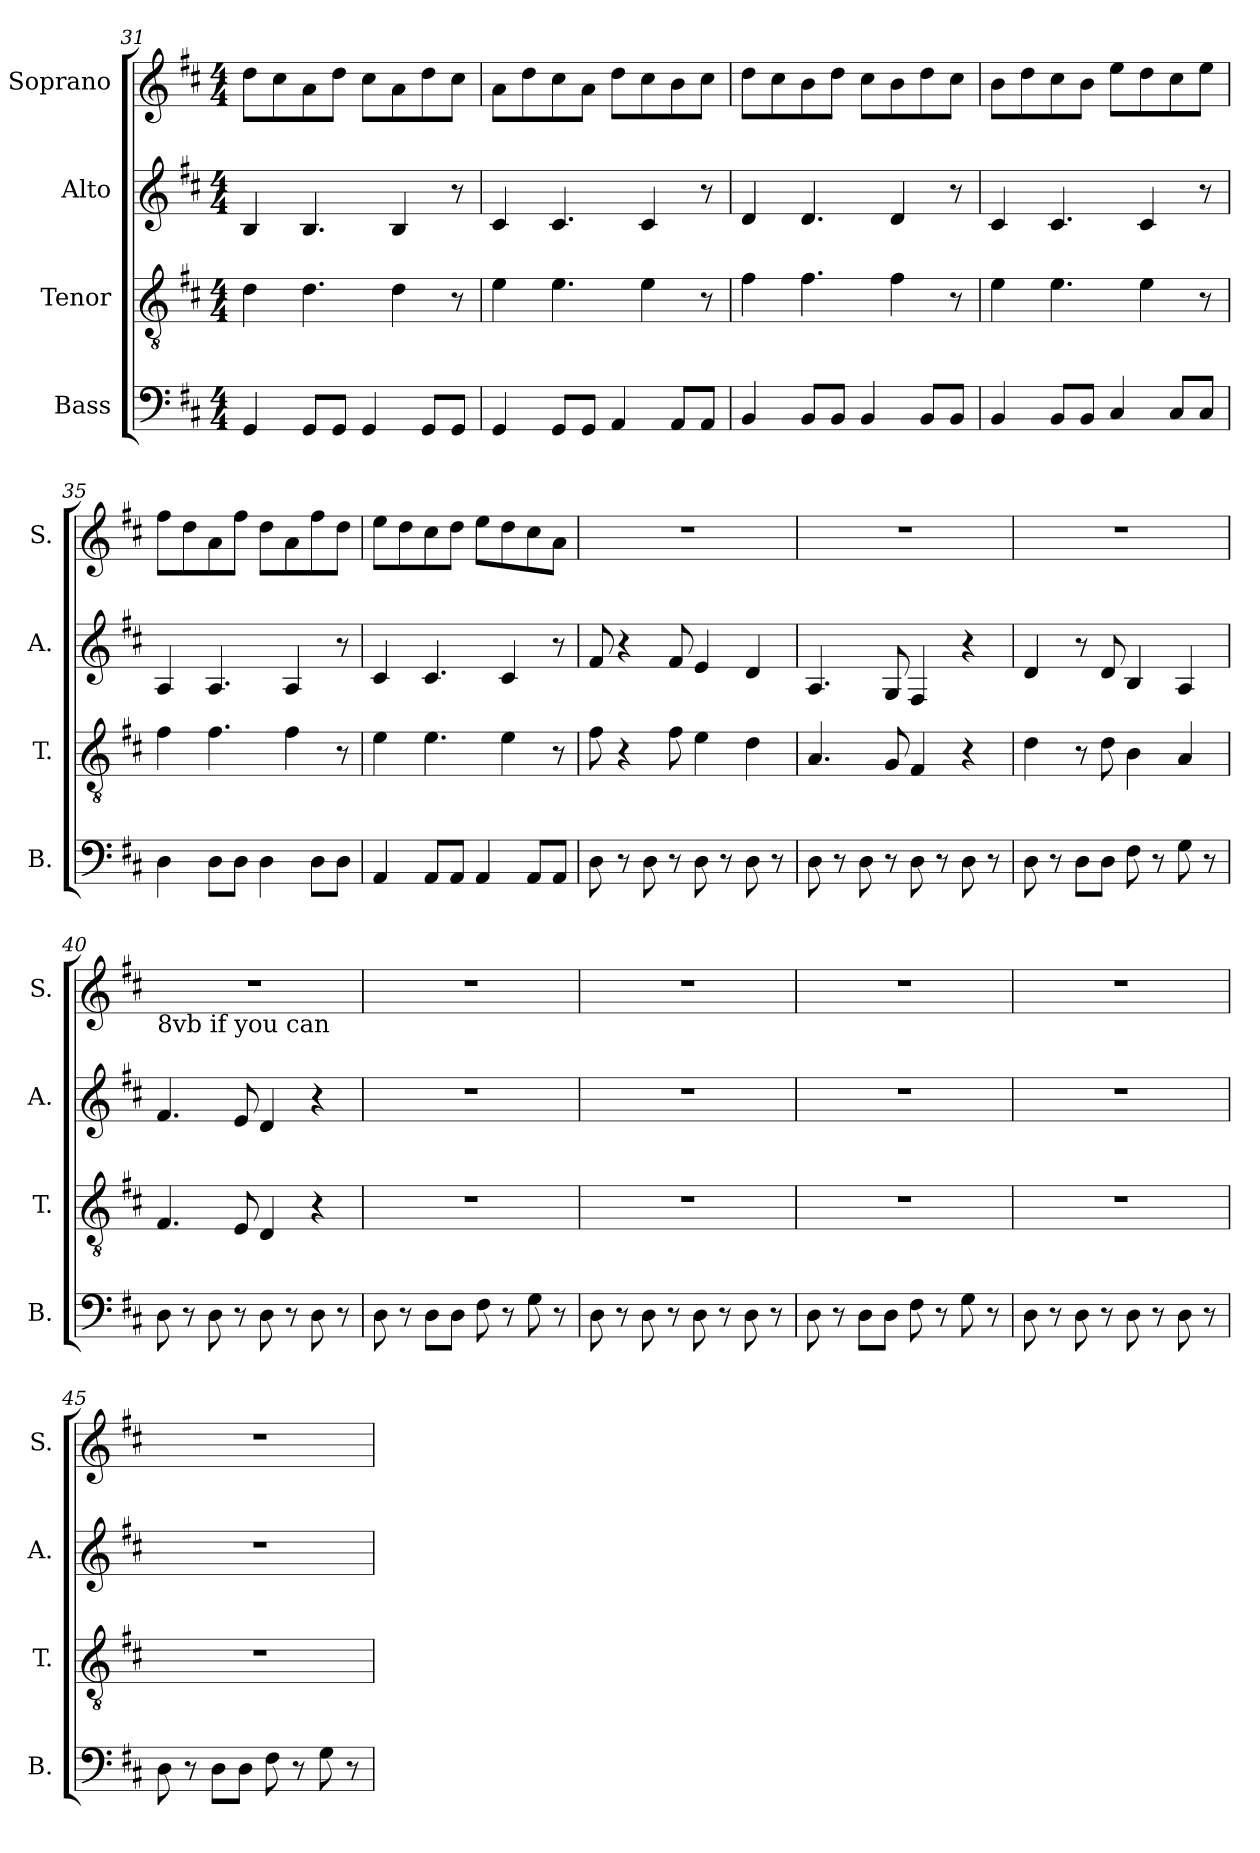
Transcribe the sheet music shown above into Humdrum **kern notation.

**kern	**kern	**kern	**kern
*part4	*part3	*part2	*part1
*staff4	*staff3	*staff2	*staff1
*I"Bass	*I"Tenor	*I"Alto	*I"Soprano
*I'B.	*I'T.	*I'A.	*I'S.
*clefF4	*clefGv2	*clefG2	*clefG2
*k[f#c#]	*k[f#c#]	*k[f#c#]	*k[f#c#]
*M4/4	*M4/4	*M4/4	*M4/4
=31	=31	=31	=31
4GG/	4d\	4B/	8dd\L
.	.	.	8cc#\
8GG/L	4.d\	4.B/	8a\
8GG/J	.	.	8dd\J
4GG/	.	.	8cc#\L
.	4d\	4B/	8a\
8GG/L	.	.	8dd\
8GG/J	8r	8r	8cc#\J
=32	=32	=32	=32
4GG/	4e\	4c#/	8a\L
.	.	.	8dd\
8GG/L	4.e\	4.c#/	8cc#\
8GG/J	.	.	8a\J
4AA/	.	.	8dd\L
.	4e\	4c#/	8cc#\
8AA/L	.	.	8b\
8AA/J	8r	8r	8cc#\J
=33	=33	=33	=33
4BB/	4f#\	4d/	8dd\L
.	.	.	8cc#\
8BB/L	4.f#\	4.d/	8b\
8BB/J	.	.	8dd\J
4BB/	.	.	8cc#\L
.	4f#\	4d/	8b\
8BB/L	.	.	8dd\
8BB/J	8r	8r	8cc#\J
!!LO:LB:g=z
=34	=34	=34	=34
4BB/	4e\	4c#/	8b\L
.	.	.	8dd\
8BB/L	4.e\	4.c#/	8cc#\
8BB/J	.	.	8b\J
4C#/	.	.	8ee\L
.	4e\	4c#/	8dd\
8C#/L	.	.	8cc#\
8C#/J	8r	8r	8ee\J
=35	=35	=35	=35
4D\	4f#\	4A/	8ff#\L
.	.	.	8dd\
8D\L	4.f#\	4.A/	8a\
8D\J	.	.	8ff#\J
4D\	.	.	8dd\L
.	4f#\	4A/	8a\
8D\L	.	.	8ff#\
8D\J	8r	8r	8dd\J
=36	=36	=36	=36
4AA/	4e\	4c#/	8ee\L
.	.	.	8dd\
8AA/L	4.e\	4.c#/	8cc#\
8AA/J	.	.	8dd\J
4AA/	.	.	8ee\L
.	4e\	4c#/	8dd\
8AA/L	.	.	8cc#\
8AA/J	8r	8r	8a\J
=37	=37	=37	=37
8D\	8f#\	8f#/	1r
8r	4r	4r	.
8D\	.	.	.
8r	8f#\	8f#/	.
8D\	4e\	4e/	.
8r	.	.	.
8D\	4d\	4d/	.
8r	.	.	.
=38	=38	=38	=38
8D\	4.A/	4.A/	1r
8r	.	.	.
8D\	.	.	.
8r	8G/	8G/	.
8D\	4F#/	4F#/	.
8r	.	.	.
8D\	4r	4r	.
8r	.	.	.
!!LO:LB:g=z
=39	=39	=39	=39
8D\	4d\	4d/	1r
8r	.	.	.
8D\L	8r	8r	.
8D\J	8d\	8d/	.
8F#\	4B\	4B/	.
8r	.	.	.
8G\	4A/	4A/	.
8r	.	.	.
=40	=40	=40	=40
!	!	!	!LO:TX:b:t=8vb if you can
8D\	4.F#/	4.f#/	1r
8r	.	.	.
8D\	.	.	.
8r	8E/	8e/	.
8D\	4D/	4d/	.
8r	.	.	.
8D\	4r	4r	.
8r	.	.	.
=41	=41	=41	=41
8D\	1r	1r	1r
8r	.	.	.
8D\L	.	.	.
8D\J	.	.	.
8F#\	.	.	.
8r	.	.	.
8G\	.	.	.
8r	.	.	.
=42	=42	=42	=42
8D\	1r	1r	1r
8r	.	.	.
8D\	.	.	.
8r	.	.	.
8D\	.	.	.
8r	.	.	.
8D\	.	.	.
8r	.	.	.
=43	=43	=43	=43
8D\	1r	1r	1r
8r	.	.	.
8D\L	.	.	.
8D\J	.	.	.
8F#\	.	.	.
8r	.	.	.
8G\	.	.	.
8r	.	.	.
!!LO:PB:g=z
=44	=44	=44	=44
8D\	1r	1r	1r
8r	.	.	.
8D\	.	.	.
8r	.	.	.
8D\	.	.	.
8r	.	.	.
8D\	.	.	.
8r	.	.	.
=45	=45	=45	=45
8D\	1r	1r	1r
8r	.	.	.
8D\L	.	.	.
8D\J	.	.	.
8F#\	.	.	.
8r	.	.	.
8G\	.	.	.
8r	.	.	.
=	=	=	=
*-	*-	*-	*-
